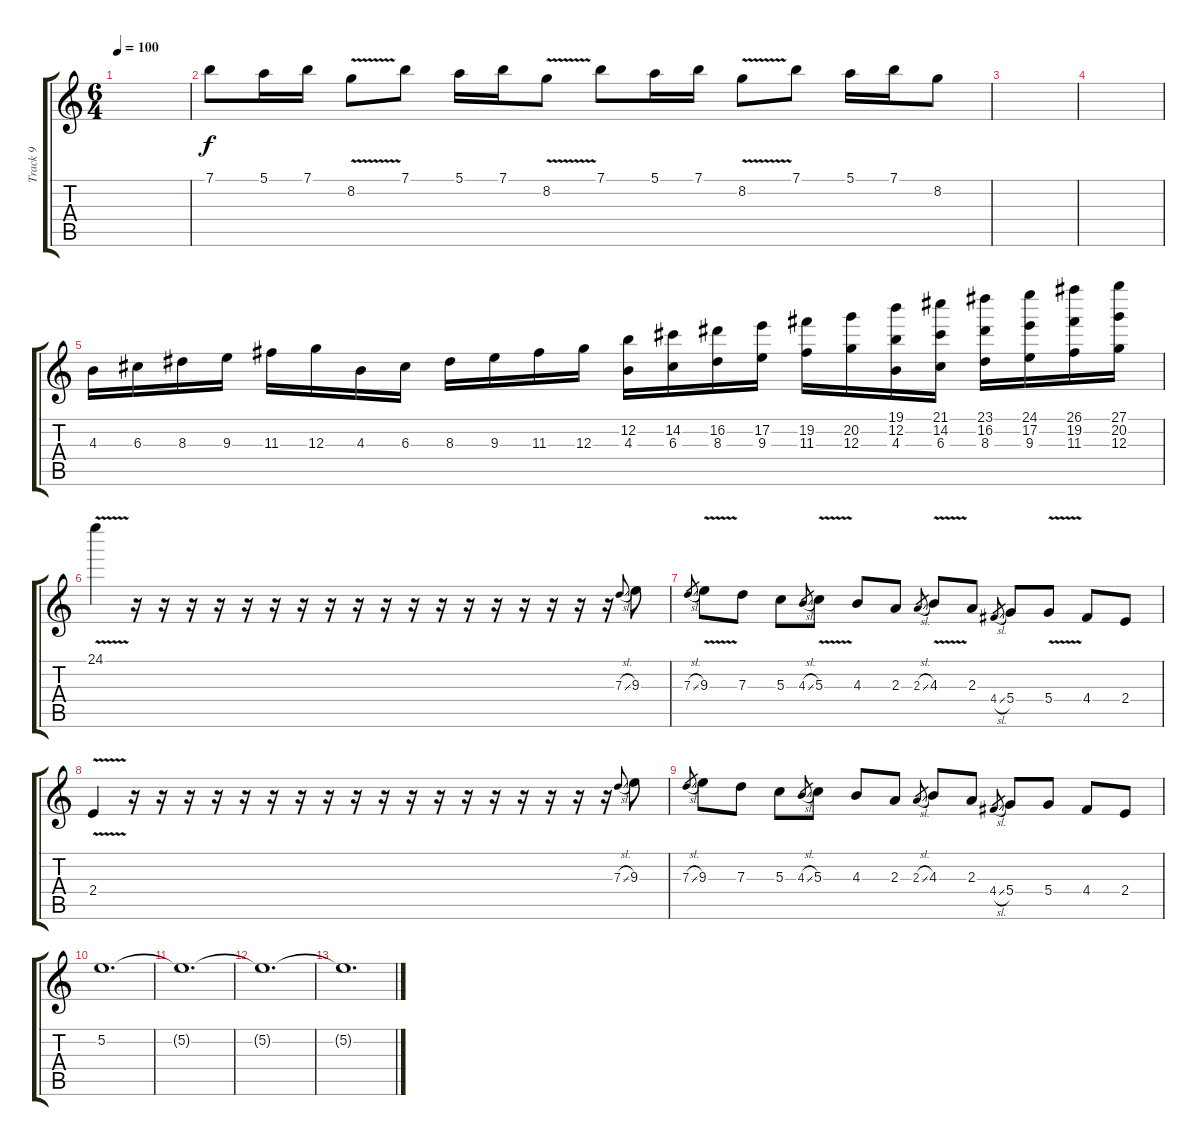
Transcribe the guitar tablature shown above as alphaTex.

\track ("Track 9" "Track 9") {instrument distortionguitar}
\staff {score tabs}
\tuning (E4 B3 G3 D3 A2 E2) {hide}
\ts (6 4)
\tempo 100
\clef g2
\ks c
|
7.1.8 5.1.16 7.1.16 8.2{v}.8 7.1.8 5.1.16 7.1.16 8.2{v}.8 7.1.8 5.1.16 7.1.16 8.2{v}.8 7.1.8 5.1.16 7.1.16 8.2.8 |
|
|
4.3.16 6.3.16 8.3.16 9.3.16 11.3.16 12.3.16 4.3.16 6.3.16 8.3.16 9.3.16 11.3.16 12.3.16 (12.2 4.3).16 (14.2 6.3).16 (16.2 8.3).16 (17.2 9.3).16 (19.2 11.3).16 (20.2 12.3).16 (19.1 12.2 4.3).16 (21.1 14.2 6.3).16 (23.1 16.2 8.3).16 (24.1 17.2 9.3).16 (26.1 19.2 11.3).16 (27.1 20.2 12.3).16 |
24.1{v}.4 r.16 r.16 r.16 r.16 r.16 r.16 r.16 r.16 r.16 r.16 r.16 r.16 r.16 r.16 r.16 r.16 r.16 r.16 7.3{sl}.8{gr onbeat} 9.3.8 |
7.3{sl}.8{gr} 9.3{v}.8 7.3.8 5.3.8 4.3{sl}.8{gr} 5.3{v}.8 4.3.8 2.3.8 2.3{sl}.8{gr} 4.3{v}.8 2.3.8 4.4{sl}.8{gr} 5.4.8 5.4{v}.8 4.4.8 2.4.8 |
2.4{v}.4 r.16 r.16 r.16 r.16 r.16 r.16 r.16 r.16 r.16 r.16 r.16 r.16 r.16 r.16 r.16 r.16 r.16 r.16 7.3{sl}.8{gr onbeat} 9.3.8 |
7.3{sl}.8{gr} 9.3.8 7.3.8 5.3.8 4.3{sl}.8{gr} 5.3.8 4.3.8 2.3.8 2.3{sl}.8{gr} 4.3.8 2.3.8 4.4{sl}.8{gr} 5.4.8 5.4.8 4.4.8 2.4.8 |
5.2.1{d volume 6} |
5.2{t}.1{d} |
5.2{t}.1{d} |
5.2{t}.1{d}
